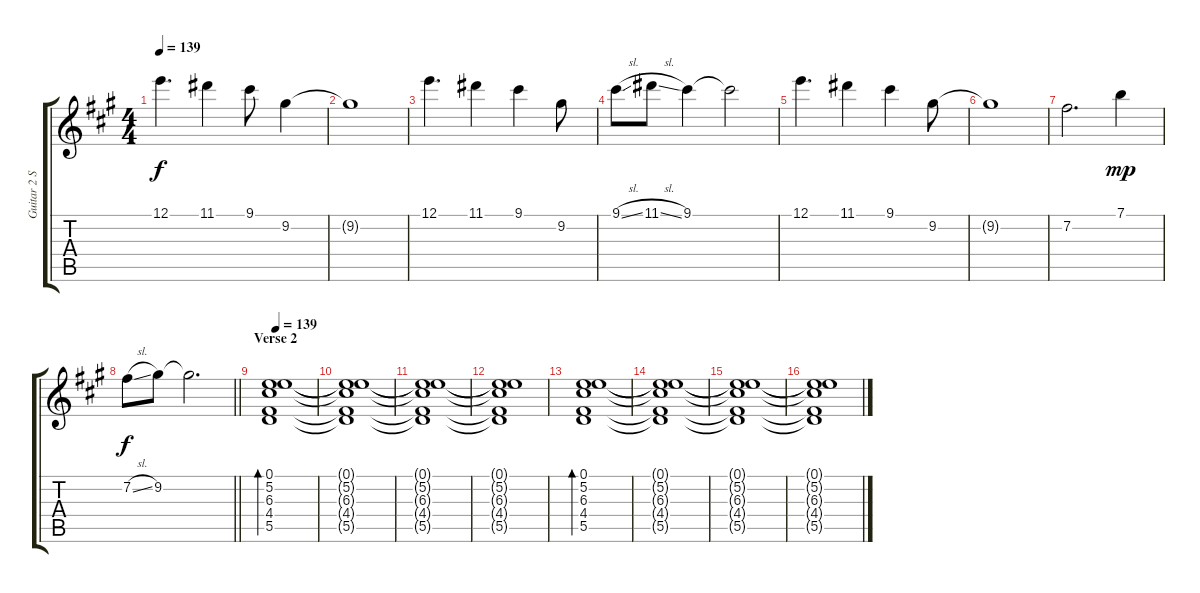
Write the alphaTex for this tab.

\track ("Guitar 2 Standard Tuning" "Guitar 2 S") {instrument electricguitarjazz}
\staff {score tabs}
\tuning (E4 B3 G3 D3 A2 E2) {hide}
\ts (4 4)
\tempo 139
\clef g2
\ks a
12.1.4{d dy f} 11.1.4 9.1.8 9.2.4 |
9.2{t}.1 |
12.1.4{d} 11.1.4 9.1.4 9.2.8 |
9.1{sl}.8 11.1{sl}.8 9.1.4 9.1{t}.2 |
12.1.4{d} 11.1.4 9.1.4 9.2.8 |
9.2{t}.1 |
7.2.2{d} 7.1.4{dy mp} |
\barLineRight lightlight
7.2{sl}.8{dy f} 9.2.8 9.2{t}.2{d} |
\section ("" "Verse 2")
\tempo 139
(0.1 5.2 6.3 4.4 5.5).1{bd 240} |
(0.1{t} 5.2{t} 6.3{t} 4.4{t} 5.5{t}).1 |
(0.1{t} 5.2{t} 6.3{t} 4.4{t} 5.5{t}).1 |
(0.1{t} 5.2{t} 6.3{t} 4.4{t} 5.5{t}).1 |
(0.1 5.2 6.3 4.4 5.5).1{bd 240} |
(0.1{t} 5.2{t} 6.3{t} 4.4{t} 5.5{t}).1 |
(0.1{t} 5.2{t} 6.3{t} 4.4{t} 5.5{t}).1 |
(0.1{t} 5.2{t} 6.3{t} 4.4{t} 5.5{t}).1
